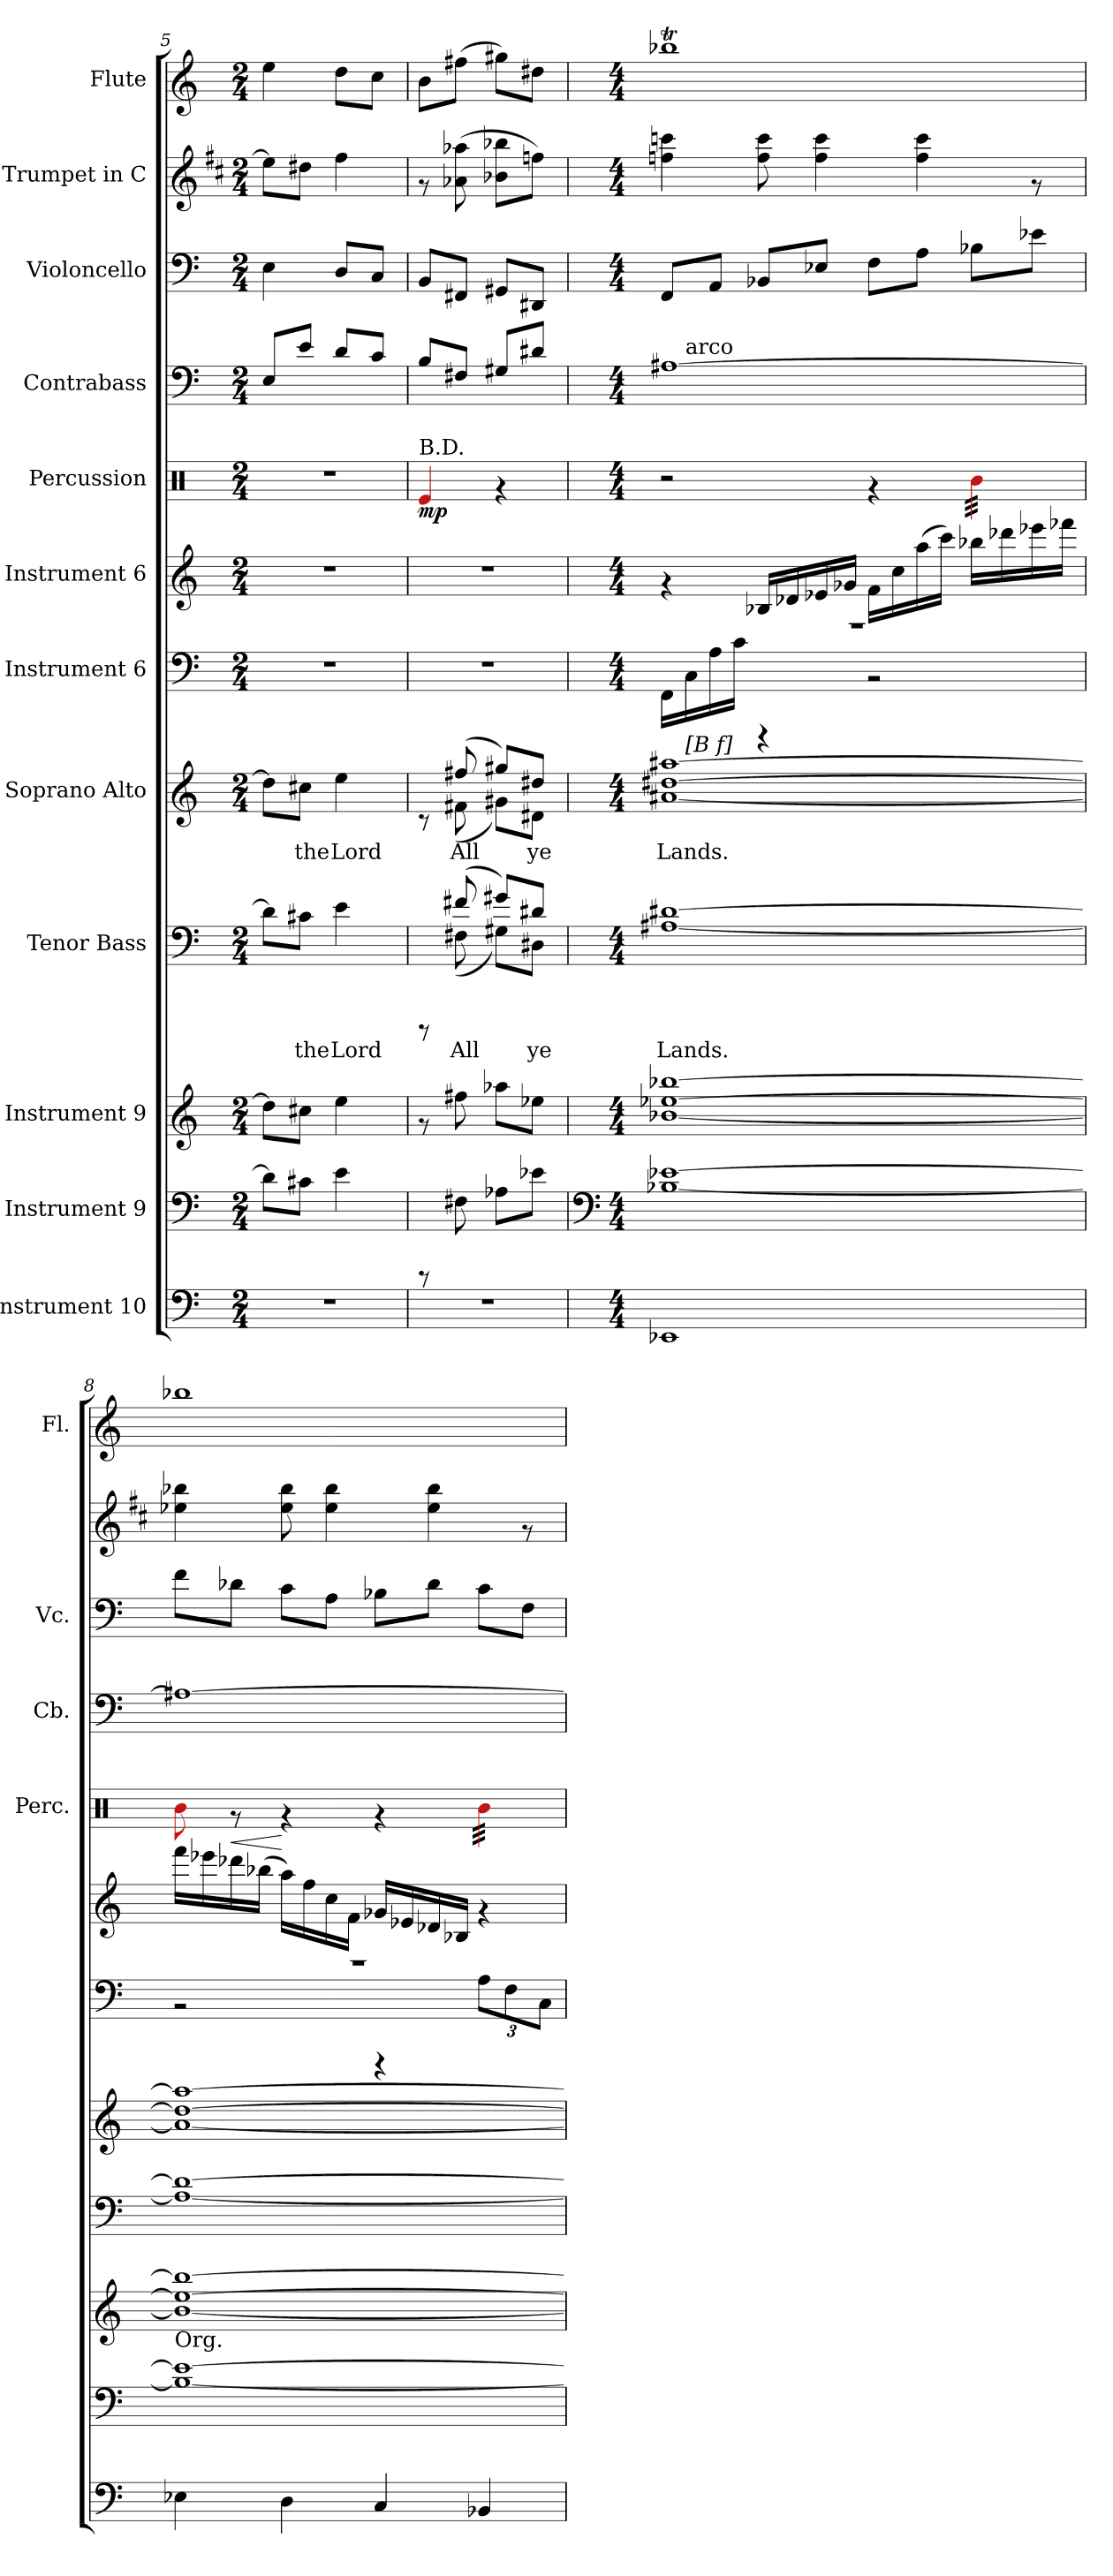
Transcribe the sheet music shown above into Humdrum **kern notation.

**kern	**kern	**kern	**kern	**text	**kern	**text	**kern	**kern	**kern	**dynam	**kern	**kern	**kern	**kern
*part12	*part11	*part10	*part9	*part9	*part8	*part8	*part7	*part6	*part5	*part5	*part4	*part3	*part2	*part1
*staff12	*staff11	*staff10	*staff9	*staff9	*staff8	*staff8	*staff7	*staff6	*staff5	*staff5	*staff4	*staff3	*staff2	*staff1
*I"Instrument 10	*I"Instrument 9	*I"Instrument 9	*I"Tenor  Bass	*	*I"Soprano  Alto	*	*I"Instrument 6	*I"Instrument 6	*I"Percussion	*	*I"Contrabass	*I"Violoncello	*I"Trumpet in C	*I"Flute
*	*	*	*	*	*	*	*	*	*I'Perc.	*	*I'Cb.	*I'Vc.	*	*I'Fl.
*clefF4	*clefF4	*clefG2	*clefF4	*	*clefG2	*	*clefF4	*clefG2	*clefX	*	*clefF4	*clefF4	*clefG2	*clefG2
*	*	*	*	*	*	*	*	*	*	*	*ITrd7c12	*	*ITrd1c2	*
*k[]	*k[]	*k[]	*k[]	*	*k[]	*	*k[]	*k[]	*	*	*k[]	*k[]	*k[]	*k[]
*C:	*C:	*C:	*C:	*	*C:	*	*C:	*C:	*	*	*C:	*C:	*C:	*C:
*M2/4	*M2/4	*M2/4	*M2/4	*	*M2/4	*	*M2/4	*M2/4	*M2/4	*	*M2/4	*M2/4	*M2/4	*M2/4
=5	=5	=5	=5	=5	=5	=5	=5	=5	=5	=5	=5	=5	=5	=5
!	!	!	!	!LO:LY:a:cj	!	!LO:LY:b:cj	!	!	!	!	!	!	!	!
2r	8d\L]	8dd\L]	8d\L]	.	8dd\L]	.	2r	2r	2r	.	8EE/L	4E\	8dd\L]	4ee\
!	!	!	!	!LO:LY:a:cj	!	!LO:LY:b:cj	!	!	!	!	!	!	!	!
.	8c#X\J	8cc#X\J	8c#X\J	the	8cc#X\J	the	.	.	.	.	8E/J	.	8cc#X\J	.
!	!	!	!	!LO:LY:a:cj	!	!LO:LY:b:cj	!	!	!	!	!	!	!	!
.	4e\	4ee\	4e\	Lord	4ee\	Lord	.	.	.	.	8D/L	8D/L	4ee\	8dd\L
.	.	.	.	.	.	.	.	.	.	.	8C/J	8C/J	.	8cc\J
=6	=6	=6	=6	=6	=6	=6	=6	=6	=6	=6	=6	=6	=6	=6
*	*	*	*^	*	*^	*	*	*	*	*	*	*	*	*
!	!	!	!	!	!	!	!	!	!	!	!LO:TX:a:t=B.D.	!	!	!	!	!
!	!	!	!	!	!	!	!	!	!	!	!	!LO:DY:b	!	!	!	!
2r	8rCCC	8rf	8rGGGG	8ryy	.	8rc	8ryy	.	2r	2r	4e/	mp	8BB/L	8BB/L	8rf	8b\L
!	!	!	!	!	!LO:LY:a:cj	!	!	!LO:LY:b:cj	!	!	!	!	!	!	!	!
.	8F#X\	8ff#X\	(>8f#X/	(<8F#X\	All	(>8ff#X/	(<8f#X\	All	.	.	.	.	8FF#X/J	8FF#X/J	(>8gg-X\ 8g-X\	(>8ff#X\J
!	!	!	!	!	!LO:LY:a:cj	!	!	!LO:LY:b:cj	!	!	!	!	!	!	!	!
.	8A-X\L	8aa-X\L	8g#X/L)	8G#X\L)	.	8gg#X/L)	8g#X\L)	.	.	.	4rf	.	8GG#X/L	8GG#X/L	8aa-X\ 8a-X\L	8gg#X\L)
!	!	!	!	!	!LO:LY:a:cj	!	!	!LO:LY:b:cj	!	!	!	!	!	!	!	!
.	8e-X\J	8ee-X\J	8d#X/J	8D#X\J	ye	8dd#X/J	8d#X\J	ye	.	.	.	.	8D#X/J	8DD#X/J	8ee-X\J)	8dd#X\J
*	*	*	*v	*v	*	*	*	*	*	*	*	*	*	*	*	*
!!LO:PB:g=z
=7	=7	=7	=7	=7	=7	=7	=7	=7	=7	=7	=7	=7	=7	=7	=7
*	*clefF4	*	*	*	*	*	*	*	*	*	*	*	*	*	*
*M4/4	*M4/4	*M4/4	*M4/4	*	*M4/4	*	*	*M4/4	*M4/4	*M4/4	*	*M4/4	*M4/4	*M4/4	*M4/4
*	*	*	*^	*	*	*	*	*	*	*	*	*	*	*	*
!	!	!	!	!	!LO:LY:a:cj	!	!	!LO:LY:b:cj	!	!	!	!	!	!	!	!
*	*	*	*v	*v	*	*	*	*	*^	*	*	*	*^	*	*	*
1EE-X	[>1e-X [<1B-X	[>1ee-X [<1b-X [>1bb-X	[>1d#X [<1A#X	Lands.	[>1aa#X [>1dd#X [<1a#X	16ryy	Lands.	1r	16FF\L	4rf	2r	.	[<1AA#X	16ryy	8FF/L	4bb-X\ 4ee-X\	1bb-XT
!	!	!	!	!	!	!	!	!	!	!	!	!	!	!LO:TX:a:t=arco	!	!	!
!	!	!	!	!	!	!LO:TX:a:t=[B f]	!	!	!	!	!	!	!	!	!	!	!
.	.	.	.	.	.	2...ryy	.	.	16C\	.	.	.	.	2...ryy	.	.	.
.	.	.	.	.	.	.	.	.	16A\	.	.	.	.	.	8AA/J	.	.
.	.	.	.	.	.	.	.	.	16c\J	.	.	.	.	.	.	.	.
.	.	.	.	.	.	.	.	.	4rCCC	16B-X/L	.	.	.	.	8BB-X/L	8bb-\ 8ee-\	.
.	.	.	.	.	.	.	.	.	.	16d-X/	.	.	.	.	.	.	.
.	.	.	.	.	.	.	.	.	.	16e-X/	.	.	.	.	8E-X/J	4bb-\ 4ee-\	.
.	.	.	.	.	.	.	.	.	.	16g-X/J	.	.	.	.	.	.	.
.	.	.	.	.	.	.	.	.	2r	16f\L	4rf	.	.	.	8F\L	.	.
.	.	.	.	.	.	.	.	.	.	16cc\	.	.	.	.	.	.	.
.	.	.	.	.	.	.	.	.	.	(>16aa\	.	.	.	.	8A\J	4bb-\ 4ee-\	.
.	.	.	.	.	.	.	.	.	.	16ccc\J)	.	.	.	.	.	.	.
*	*	*	*	*	*	*	*	*	*	*	*tremolo	*	*	*	*	*	*
.	.	.	.	.	.	.	.	.	.	16bb-X\L	32b\LLL	.	.	.	8B-X\L	.	.
.	.	.	.	.	.	.	.	.	.	.	32b\	.	.	.	.	.	.
.	.	.	.	.	.	.	.	.	.	16ddd-X\	32b\	.	.	.	.	.	.
.	.	.	.	.	.	.	.	.	.	.	32b\	.	.	.	.	.	.
.	.	.	.	.	.	.	.	.	.	16eee-X\	32b\	.	.	.	8e-X\J	8rf	.
.	.	.	.	.	.	.	.	.	.	.	32b\	.	.	.	.	.	.
.	.	.	.	.	.	.	.	.	.	16fff-X\J	32b\	.	.	.	.	.	.
.	.	.	.	.	.	.	.	.	.	.	32b\JJJ	.	.	.	.	.	.
*	*	*	*	*	*	*	*	*	*	*	*Xtremolo	*	*	*	*	*	*
=8	=8	=8	=8	=8	=8	=8	=8	=8	=8	=8	=8	=8	=8	=8	=8	=8	=8
!	!	!LO:TX:b:t=Org.	!	!	!	!	!	!	!	!	!	!	!	!	!	!	!
!	!	!	!	!LO:LY:a:cj	!	!	!LO:LY:b:cj	!	!	!	!	!	!	!	!	!	!
*	*	*	*	*	*v	*v	*	*	*	*	*	*	*v	*v	*	*	*
4E-X\	1e-_> 1B-_<	1ee-_> 1b-_< 1bb-_>	1d#_> 1A#_<	.	1aa#_> 1dd#_> 1a#_<	.	1r	2r	16fff\L	8b\	.	1AA#X_<	8f\L	4aa-X\ 4dd-X\	1bb-X
.	.	.	.	.	.	.	.	.	16eee-X\	.	.	.	.	.	.
!	!	!	!	!	!	!	!	!	!	!	!LO:HP:b	!	!	!	!
.	.	.	.	.	.	.	.	.	16ddd-X\	8rf	<	.	8d-X\J	.	.
.	.	.	.	.	.	.	.	.	(<16bb-X\J	.	.	.	.	.	.
4D\	.	.	.	.	.	.	.	.	16aa\L)	4rf	[	.	8c\L	8aa-\ 8dd-\	.
.	.	.	.	.	.	.	.	.	16ff\	.	.	.	.	.	.
.	.	.	.	.	.	.	.	.	16cc\	.	.	.	8A\J	4aa-\ 4dd-\	.
.	.	.	.	.	.	.	.	.	16f\J	.	.	.	.	.	.
4C/	.	.	.	.	.	.	.	4rCCC	16g-X/L	4rf	.	.	8B-X\L	.	.
.	.	.	.	.	.	.	.	.	16e-X/	.	.	.	.	.	.
.	.	.	.	.	.	.	.	.	16d-X/	.	.	.	8d-\J	4aa-\ 4dd-\	.
.	.	.	.	.	.	.	.	.	16B-X/J	.	.	.	.	.	.
*	*	*	*	*	*	*	*	*Xbrackettup	*	*	*	*	*	*	*
*	*	*	*	*	*	*	*	*	*	*tremolo	*	*	*	*	*
4BB-X/	.	.	.	.	.	.	.	12A\L	4rf	32b\LLL	.	.	8c\L	.	.
.	.	.	.	.	.	.	.	.	.	32b\	.	.	.	.	.
.	.	.	.	.	.	.	.	.	.	32b\	.	.	.	.	.
.	.	.	.	.	.	.	.	12F\	.	.	.	.	.	.	.
.	.	.	.	.	.	.	.	.	.	32b\	.	.	.	.	.
.	.	.	.	.	.	.	.	.	.	32b\	.	.	8F\J	8rf	.
.	.	.	.	.	.	.	.	.	.	32b\	.	.	.	.	.
.	.	.	.	.	.	.	.	12C\J	.	.	.	.	.	.	.
.	.	.	.	.	.	.	.	.	.	32b\	.	.	.	.	.
.	.	.	.	.	.	.	.	.	.	32b\JJJ	.	.	.	.	.
*	*	*	*	*	*	*	*	*	*	*Xtremolo	*	*	*	*	*
*	*	*	*	*	*	*	*v	*v	*	*	*	*	*	*	*
=	=	=	=	=	=	=	=	=	=	=	=	=	=	=
*-	*-	*-	*-	*-	*-	*-	*-	*-	*-	*-	*-	*-	*-	*-
